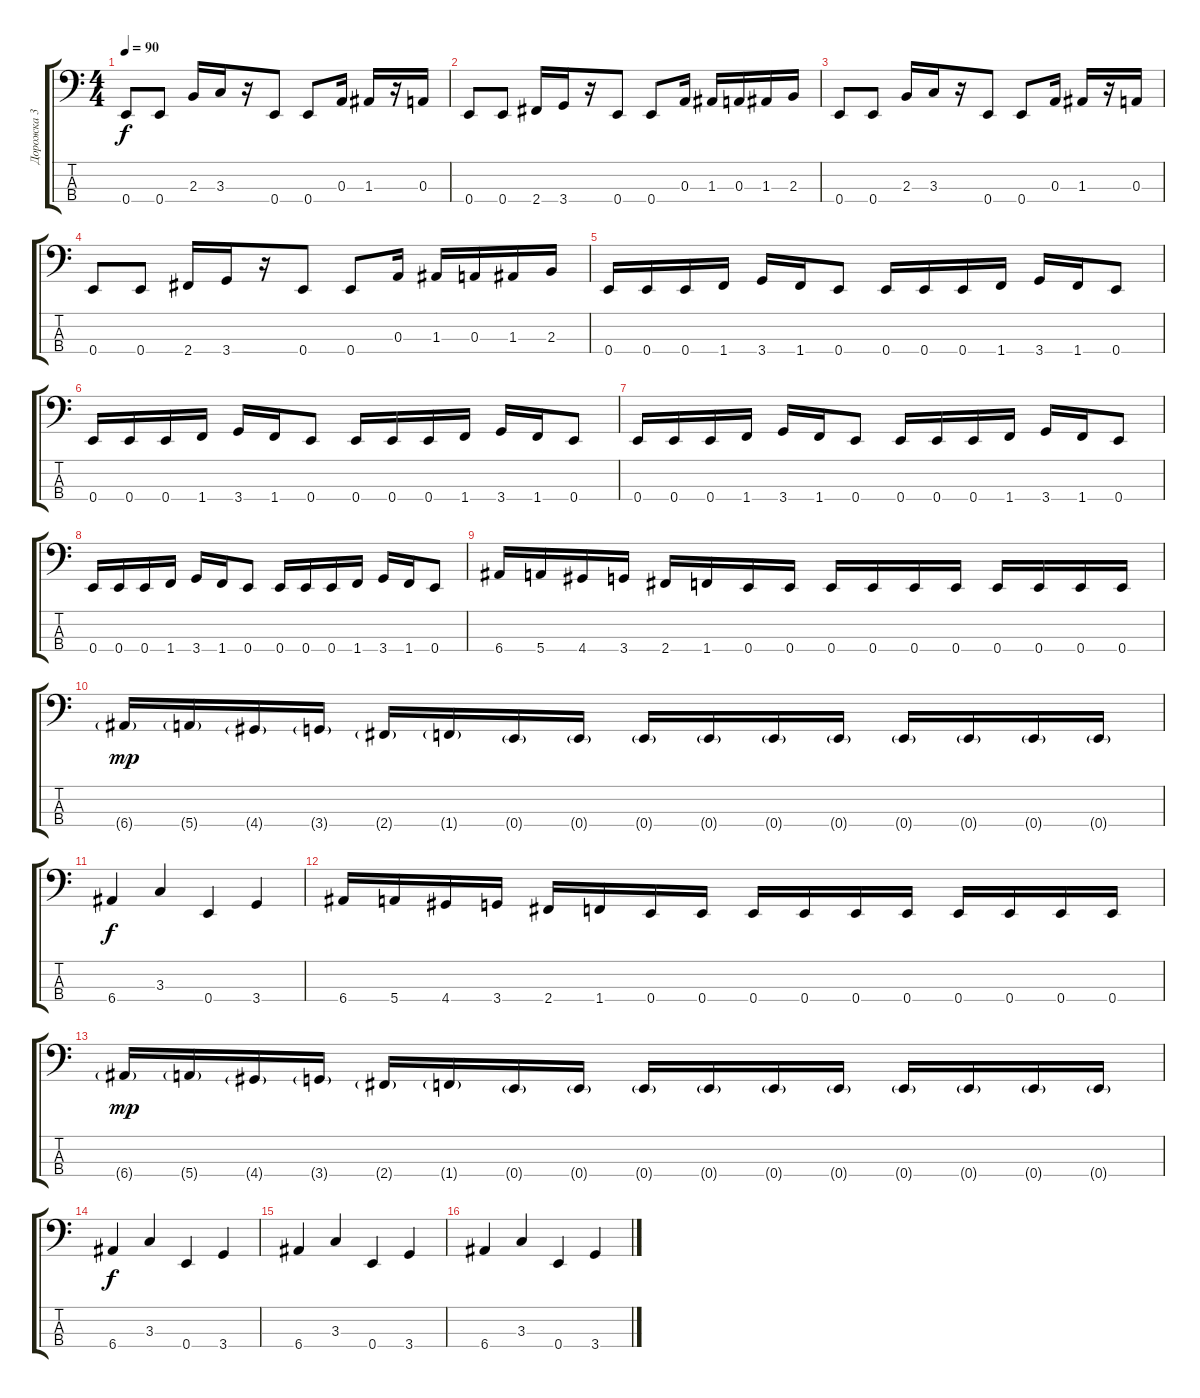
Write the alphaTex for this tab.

\track ("Дорожка 3" "Дорожка 3") {instrument slapbass1}
\staff {score tabs}
\tuning (G2 D2 A1 E1) {hide}
\ts (4 4)
\tempo 90
\clef f4
\ks c
0.4.8{dy f} 0.4.8 2.3.16 3.3.16 r.16 0.4.8 0.4.8 0.3.16 1.3.16 r.16 0.3.16 |
0.4.8 0.4.8 2.4.16 3.4.16 r.16 0.4.8 0.4.8 0.3.16 1.3.16 0.3.16 1.3.16 2.3.16 |
0.4.8 0.4.8 2.3.16 3.3.16 r.16 0.4.8 0.4.8 0.3.16 1.3.16 r.16 0.3.16 |
0.4.8 0.4.8 2.4.16 3.4.16 r.16 0.4.8 0.4.8 0.3.16 1.3.16 0.3.16 1.3.16 2.3.16 |
0.4.16 0.4.16 0.4.16 1.4.16 3.4.16 1.4.16 0.4.8 0.4.16 0.4.16 0.4.16 1.4.16 3.4.16 1.4.16 0.4.8 |
0.4.16 0.4.16 0.4.16 1.4.16 3.4.16 1.4.16 0.4.8 0.4.16 0.4.16 0.4.16 1.4.16 3.4.16 1.4.16 0.4.8 |
0.4.16 0.4.16 0.4.16 1.4.16 3.4.16 1.4.16 0.4.8 0.4.16 0.4.16 0.4.16 1.4.16 3.4.16 1.4.16 0.4.8 |
0.4.16 0.4.16 0.4.16 1.4.16 3.4.16 1.4.16 0.4.8 0.4.16 0.4.16 0.4.16 1.4.16 3.4.16 1.4.16 0.4.8 |
6.4.16 5.4.16 4.4.16 3.4.16 2.4.16 1.4.16 0.4.16 0.4.16 0.4.16 0.4.16 0.4.16 0.4.16 0.4.16 0.4.16 0.4.16 0.4.16 |
6.4{g}.16{dy mp} 5.4{g}.16 4.4{g}.16 3.4{g}.16 2.4{g}.16 1.4{g}.16 0.4{g}.16 0.4{g}.16 0.4{g}.16 0.4{g}.16 0.4{g}.16 0.4{g}.16 0.4{g}.16 0.4{g}.16 0.4{g}.16 0.4{g}.16 |
6.4.4{dy f} 3.3.4 0.4.4 3.4.4 |
6.4.16 5.4.16 4.4.16 3.4.16 2.4.16 1.4.16 0.4.16 0.4.16 0.4.16 0.4.16 0.4.16 0.4.16 0.4.16 0.4.16 0.4.16 0.4.16 |
6.4{g}.16{dy mp} 5.4{g}.16 4.4{g}.16 3.4{g}.16 2.4{g}.16 1.4{g}.16 0.4{g}.16 0.4{g}.16 0.4{g}.16 0.4{g}.16 0.4{g}.16 0.4{g}.16 0.4{g}.16 0.4{g}.16 0.4{g}.16 0.4{g}.16 |
6.4.4{dy f} 3.3.4 0.4.4 3.4.4 |
6.4.4 3.3.4 0.4.4 3.4.4 |
6.4.4 3.3.4 0.4.4 3.4.4
